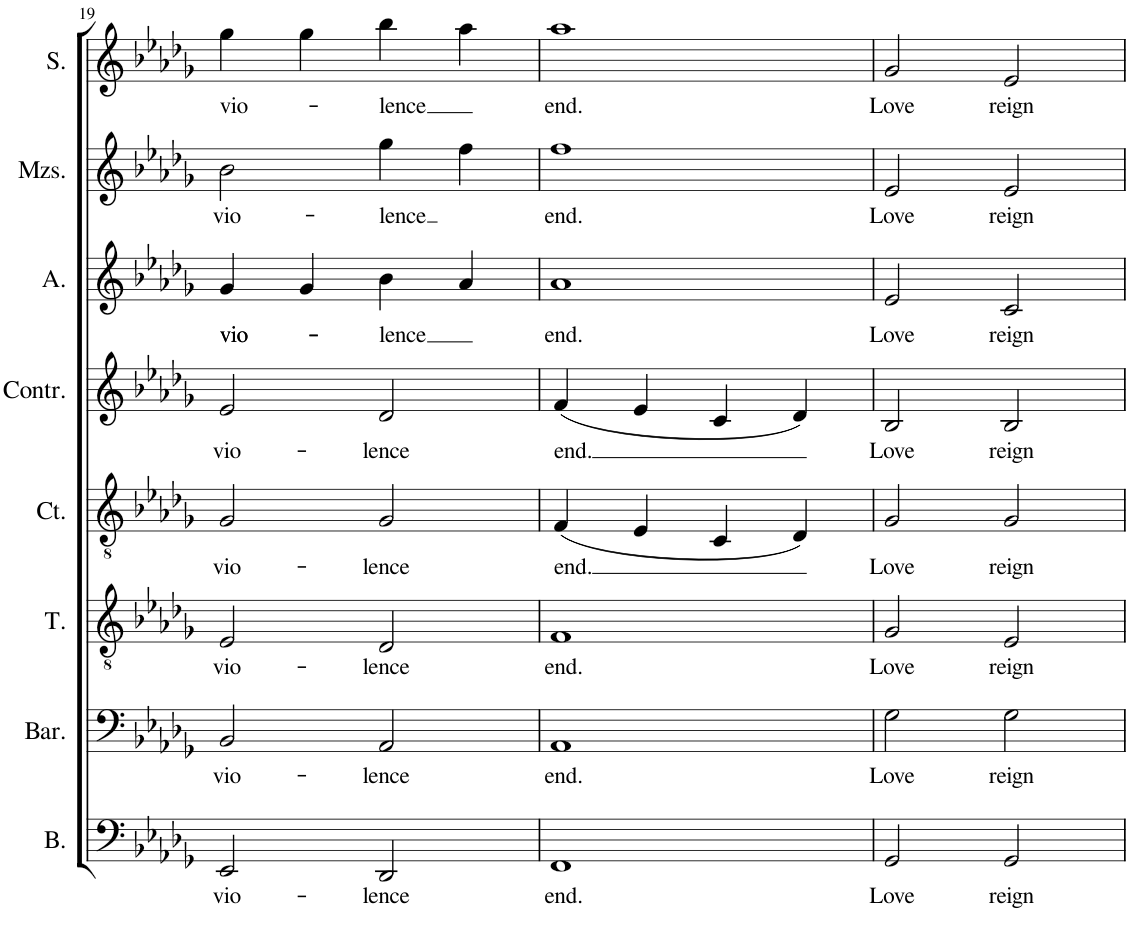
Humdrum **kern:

**kern	**text	**kern	**text	**kern	**text	**kern	**text	**kern	**text	**kern	**text	**kern	**text	**kern	**text
*part8	*part8	*part7	*part7	*part6	*part6	*part5	*part5	*part4	*part4	*part3	*part3	*part2	*part2	*part1	*part1
*staff8	*staff8	*staff7	*staff7	*staff6	*staff6	*staff5	*staff5	*staff4	*staff4	*staff3	*staff3	*staff2	*staff2	*staff1	*staff1
*I"Bass	*	*I"Baritone	*	*I"Tenor	*	*I"Countertenor	*	*I"Contralto	*	*I"Alto	*	*I"Mezzo-soprano	*	*I"Soprano	*
*I'B.	*	*I'Bar.	*	*I'T.	*	*I'Ct.	*	*I'Contr.	*	*I'A.	*	*I'Mzs.	*	*I'S.	*
!!LO:PB:g=z
*clefF4	*	*clefF4	*	*clefGv2	*	*clefGv2	*	*clefG2	*	*clefG2	*	*clefG2	*	*clefG2	*
*k[b-e-a-d-g-]	*	*k[b-e-a-d-g-]	*	*k[b-e-a-d-g-]	*	*k[b-e-a-d-g-]	*	*k[b-e-a-d-g-]	*	*k[b-e-a-d-g-]	*	*k[b-e-a-d-g-]	*	*k[b-e-a-d-g-]	*
*M4/4	*	*M4/4	*	*M4/4	*	*M4/4	*	*M4/4	*	*M4/4	*	*M4/4	*	*M4/4	*
=19	=19	=19	=19	=19	=19	=19	=19	=19	=19	=19	=19	=19	=19	=19	=19
!	!LO:LY:b	!	!LO:LY:b	!	!LO:LY:b	!	!LO:LY:b	!	!LO:LY:b	!	!LO:LY:b	!	!LO:LY:b	!	!LO:LY:b
2EE-/	vio-	2BB-/	vio-	2E-/	vio-	2G-/	vio-	2e-/	vio-	4g-/	vio-	2b-\	vio-	4gg-\	vio-
.	.	.	.	.	.	.	.	.	.	4g-/	.	.	.	4gg-\	.
!	!LO:LY:b	!	!LO:LY:b	!	!LO:LY:b	!	!LO:LY:b	!	!LO:LY:b	!	!LO:LY:b	!	!LO:LY:b	!	!LO:LY:b
2DD-/	-lence	2AA-/	-lence	2D-/	-lence	2G-/	-lence	2d-/	-lence	4b-\	-lence	4gg-\	-lence	4bb-\	-lence
.	.	.	.	.	.	.	.	.	.	4a-/	.	4ff\	.	4aa-\	.
=20	=20	=20	=20	=20	=20	=20	=20	=20	=20	=20	=20	=20	=20	=20	=20
!	!LO:LY:b	!	!LO:LY:b	!	!LO:LY:b	!	!LO:LY:b	!	!LO:LY:b	!	!LO:LY:b	!	!LO:LY:b	!	!LO:LY:b
1FF	end.	1AA-	end.	1F	end.	(4F/	end.	(4f/	end.	1a-	end.	1ff	end.	1aa-	end.
.	.	.	.	.	.	4E-/	.	4e-/	.	.	.	.	.	.	.
.	.	.	.	.	.	4C/	.	4c/	.	.	.	.	.	.	.
.	.	.	.	.	.	4D-/)	.	4d-/)	.	.	.	.	.	.	.
=21	=21	=21	=21	=21	=21	=21	=21	=21	=21	=21	=21	=21	=21	=21	=21
!	!LO:LY:b	!	!LO:LY:b	!	!LO:LY:b	!	!LO:LY:b	!	!LO:LY:b	!	!LO:LY:b	!	!LO:LY:b	!	!LO:LY:b
2GG-/	Love	2G-\	Love	2G-/	Love	2G-/	Love	2B-/	Love	2e-/	Love	2e-/	Love	2g-/	Love
!	!LO:LY:b	!	!LO:LY:b	!	!LO:LY:b	!	!LO:LY:b	!	!LO:LY:b	!	!LO:LY:b	!	!LO:LY:b	!	!LO:LY:b
2GG-/	reign	2G-\	reign	2E-/	reign	2G-/	reign	2B-/	reign	2c/	reign	2e-/	reign	2e-/	reign
=	=	=	=	=	=	=	=	=	=	=	=	=	=	=	=
*-	*-	*-	*-	*-	*-	*-	*-	*-	*-	*-	*-	*-	*-	*-	*-
